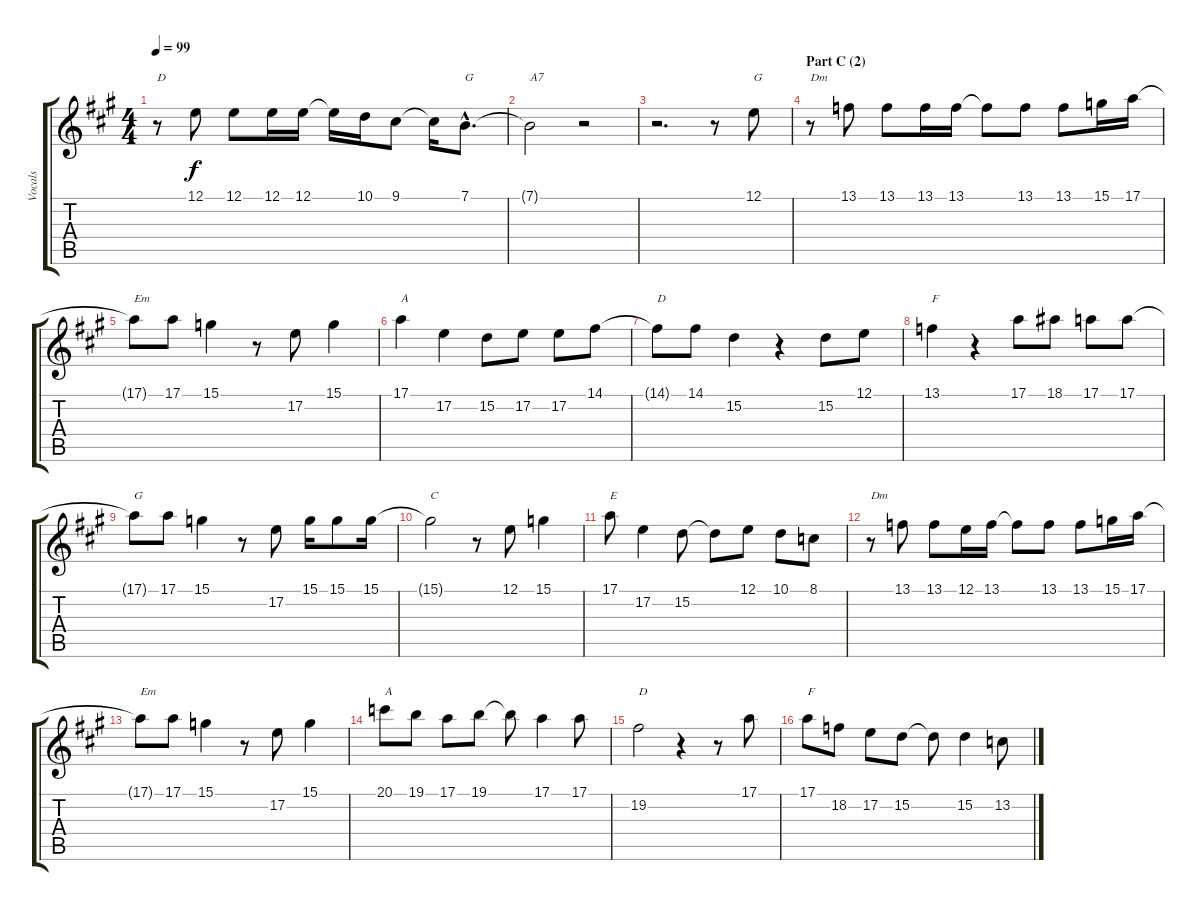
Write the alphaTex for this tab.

\track ("Vocals" "Vocals") {instrument trumpet}
\staff {score tabs}
\tuning (E4 B3 G3 D3 A2 E2) {hide}
\ts (4 4)
\tempo 99
\clef g2
\ks a
r.8{txt "D" dy f} 12.1.8 12.1.8 12.1.16 12.1.16 12.1{t}.16 10.1.16 9.1.8 9.1{t}.16 7.1{hac}.8{d txt "G"} |
7.1{t}.2{txt "A7"} r.2 |
r.2{d} r.8 12.1.8{txt "G"} |
\section ("" "Part C (2)")
r.8{txt "Dm"} 13.1.8 13.1.8 13.1.16 13.1.16 13.1{t}.8 13.1.8 13.1.8 15.1.16 17.1.16 |
17.1{t}.8{txt "Em"} 17.1.8 15.1.4 r.8 17.2.8 15.1.4 |
17.1.4{txt "A"} 17.2.4 15.2.8 17.2.8 17.2.8 14.1.8 |
14.1{t}.8{txt "D"} 14.1.8 15.2.4 r.4 15.2.8 12.1.8 |
13.1.4{txt "F"} r.4 17.1.8 18.1.8 17.1.8 17.1.8 |
17.1{t}.8{txt "G"} 17.1.8 15.1.4 r.8 17.2.8 15.1.16 15.1.8 15.1.16 |
15.1{t}.2{txt "C"} r.8 12.1.8 15.1.4 |
17.1.8{txt "E"} 17.2.4 15.2.8 15.2{t}.8 12.1.8 10.1.8 8.1.8 |
r.8{txt "Dm"} 13.1.8 13.1.8 12.1.16 13.1.16 13.1{t}.8 13.1.8 13.1.8 15.1.16 17.1.16 |
17.1{t}.8{txt "Em"} 17.1.8 15.1.4 r.8 17.2.8 15.1.4 |
20.1.8{txt "A"} 19.1.8 17.1.8 19.1.8 19.1{t}.8 17.1.4 17.1.8 |
19.2.2{txt "D"} r.4 r.8 17.1.8 |
17.1.8{txt "F"} 18.2.8 17.2.8 15.2.8 15.2{t}.8 15.2.4 13.2.8
